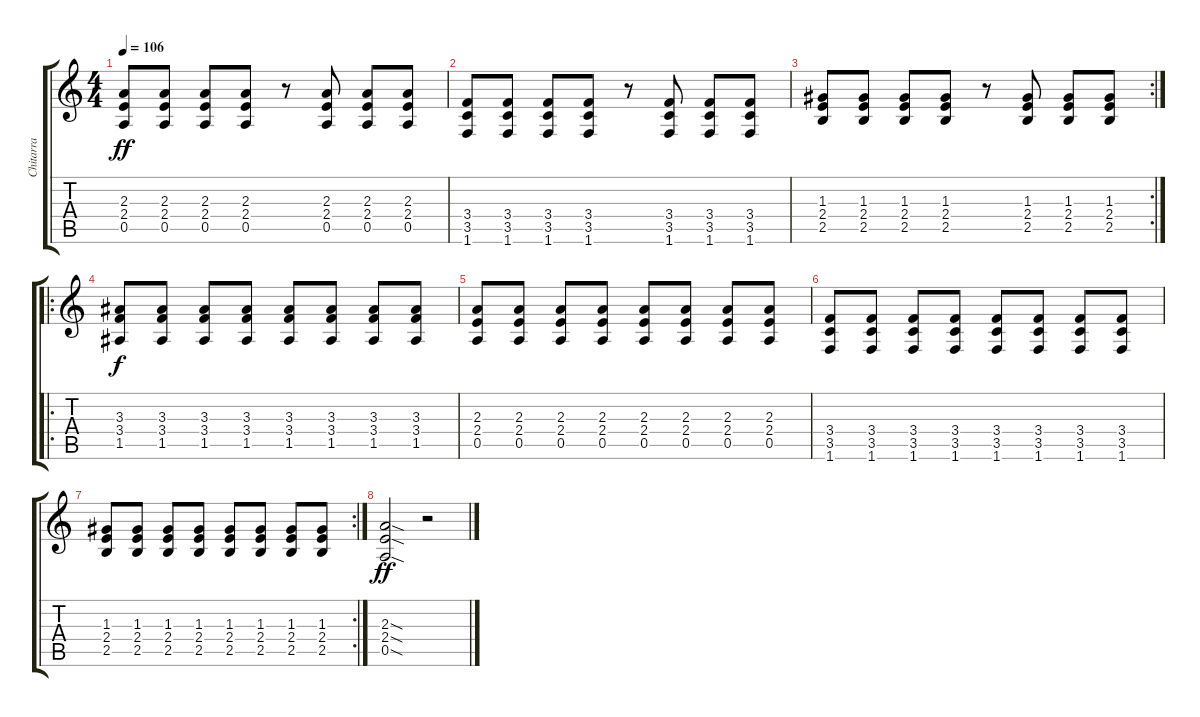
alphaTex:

\track ("Chitarra" "Chitarra") {instrument overdrivenguitar}
\staff {score tabs}
\tuning (E4 B3 G3 D3 A2 E2) {hide}
\ts (4 4)
\tempo 106
\clef g2
\ks c
(2.3 2.4 0.5).8{dy ff} (2.3 2.4 0.5).8 (2.3 2.4 0.5).8 (2.3 2.4 0.5).8 r.8 (2.3 2.4 0.5).8 (2.3 2.4 0.5).8 (2.3 2.4 0.5).8 |
(3.4 3.5 1.6).8 (3.4 3.5 1.6).8 (3.4 3.5 1.6).8 (3.4 3.5 1.6).8 r.8 (3.4 3.5 1.6).8 (3.4 3.5 1.6).8 (3.4 3.5 1.6).8 |
\rc 2
(1.3 2.4 2.5).8 (1.3 2.4 2.5).8 (1.3 2.4 2.5).8 (1.3 2.4 2.5).8 r.8 (1.3 2.4 2.5).8 (1.3 2.4 2.5).8 (1.3 2.4 2.5).8 |
\ro
(3.3 3.4 1.5).8{dy f volume 12 instrument overdrivenguitar} (3.3 3.4 1.5).8 (3.3 3.4 1.5).8 (3.3 3.4 1.5).8 (3.3 3.4 1.5).8{volume 12 instrument overdrivenguitar} (3.3 3.4 1.5).8 (3.3 3.4 1.5).8 (3.3 3.4 1.5).8 |
(2.3 2.4 0.5).8 (2.3 2.4 0.5).8 (2.3 2.4 0.5).8 (2.3 2.4 0.5).8 (2.3 2.4 0.5).8 (2.3 2.4 0.5).8 (2.3 2.4 0.5).8 (2.3 2.4 0.5).8 |
(3.4 3.5 1.6).8 (3.4 3.5 1.6).8 (3.4 3.5 1.6).8 (3.4 3.5 1.6).8 (3.4 3.5 1.6).8 (3.4 3.5 1.6).8 (3.4 3.5 1.6).8 (3.4 3.5 1.6).8 |
\rc 2
(1.3 2.4 2.5).8 (1.3 2.4 2.5).8 (1.3 2.4 2.5).8 (1.3 2.4 2.5).8 (1.3 2.4 2.5).8 (1.3 2.4 2.5).8 (1.3 2.4 2.5).8 (1.3 2.4 2.5).8 |
(2.3{sod} 2.4{sod} 0.5{sod}).2{dy ff} r.2
